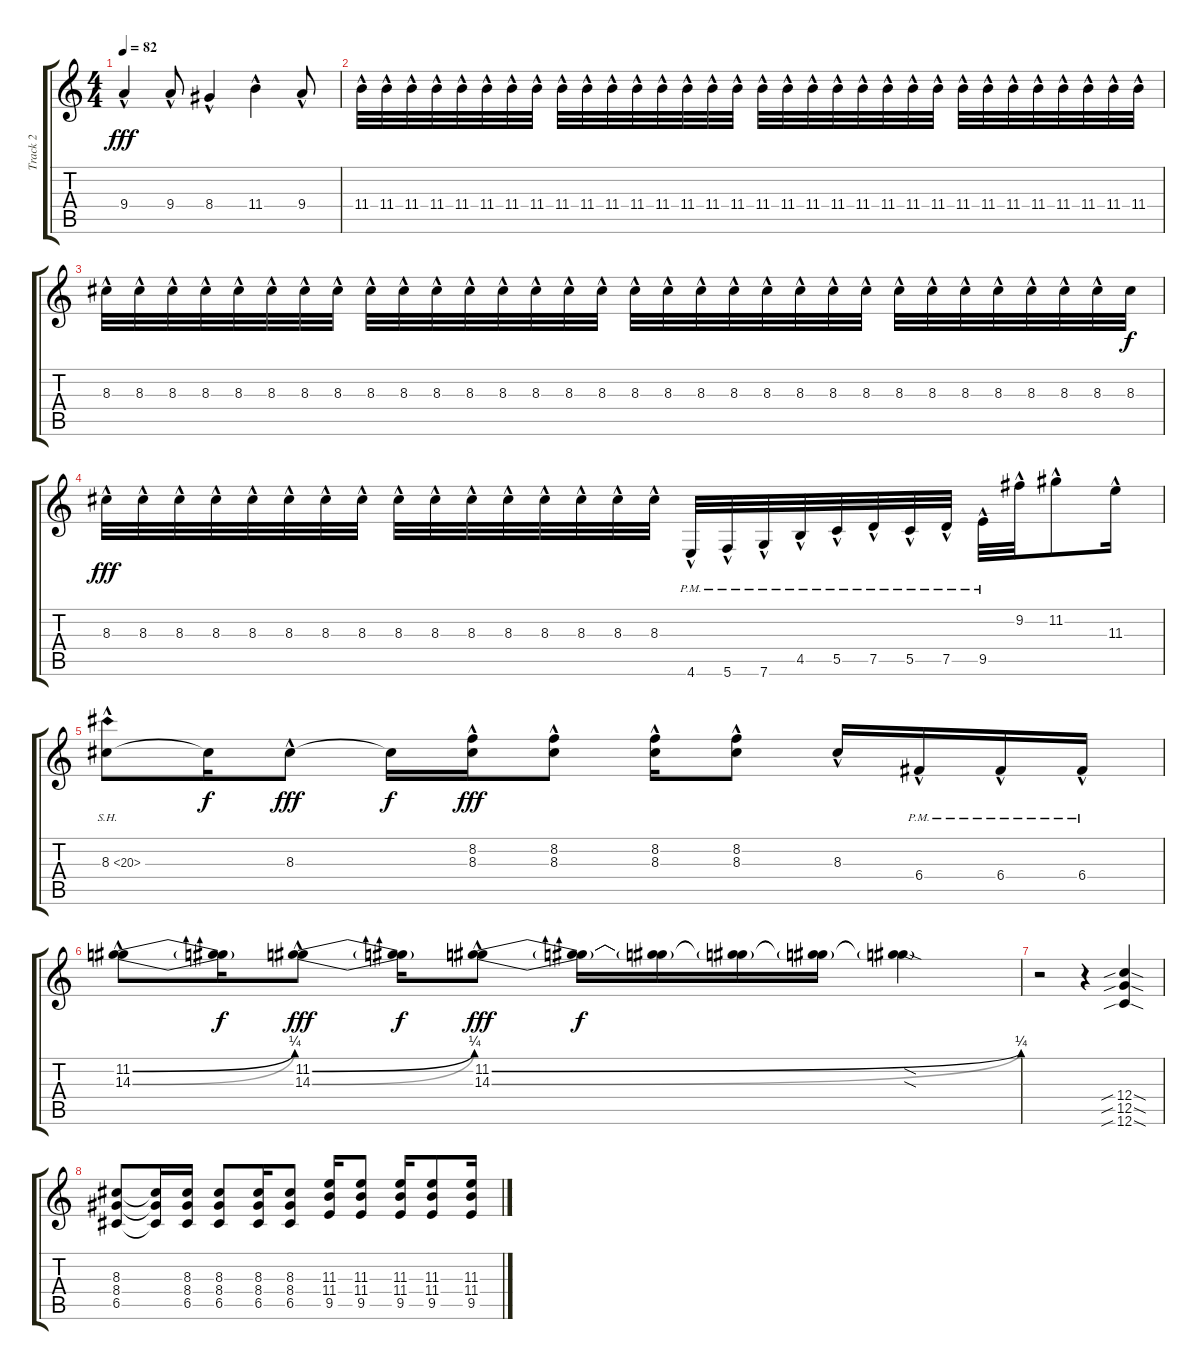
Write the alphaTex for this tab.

\track ("Track 2" "Track 2") {instrument distortionguitar}
\staff {score tabs}
\tuning (D4 A3 F3 C3 G2 C2) {hide}
\ts (4 4)
\tempo 82
\clef g2
\ks c
9.4{hac}.4{dy fff} 9.4{hac}.8 8.4{hac}.4 11.4{hac}.4 9.4{hac}.8 |
11.4{hac}.32 11.4{hac}.32 11.4{hac}.32 11.4{hac}.32 11.4{hac}.32 11.4{hac}.32 11.4{hac}.32 11.4{hac}.32 11.4{hac}.32 11.4{hac}.32 11.4{hac}.32 11.4{hac}.32 11.4{hac}.32 11.4{hac}.32 11.4{hac}.32 11.4{hac}.32 11.4{hac}.32 11.4{hac}.32 11.4{hac}.32 11.4{hac}.32 11.4{hac}.32 11.4{hac}.32 11.4{hac}.32 11.4{hac}.32 11.4{hac}.32 11.4{hac}.32 11.4{hac}.32 11.4{hac}.32 11.4{hac}.32 11.4{hac}.32 11.4{hac}.32 11.4{hac}.32 |
8.3{hac}.32{volume 12} 8.3{hac}.32 8.3{hac}.32 8.3{hac}.32 8.3{hac}.32 8.3{hac}.32 8.3{hac}.32 8.3{hac}.32 8.3{hac}.32 8.3{hac}.32 8.3{hac}.32 8.3{hac}.32 8.3{hac}.32 8.3{hac}.32 8.3{hac}.32 8.3{hac}.32 8.3{hac}.32 8.3{hac}.32 8.3{hac}.32 8.3{hac}.32 8.3{hac}.32 8.3{hac}.32 8.3{hac}.32 8.3{hac}.32 8.3{hac}.32 8.3{hac}.32 8.3{hac}.32 8.3{hac}.32 8.3{hac}.32 8.3{hac}.32 8.3{hac}.32 8.3.32{dy f} |
8.3{hac}.32{dy fff} 8.3{hac}.32 8.3{hac}.32 8.3{hac}.32 8.3{hac}.32 8.3{hac}.32 8.3{hac}.32 8.3{hac}.32 8.3{hac}.32 8.3{hac}.32 8.3{hac}.32 8.3{hac}.32 8.3{hac}.32 8.3{hac}.32 8.3{hac}.32 8.3{hac}.32 4.6{hac pm}.32 5.6{hac pm}.32 7.6{hac pm}.32 4.5{hac pm}.32 5.5{hac pm}.32 7.5{hac pm}.32 5.5{hac pm}.32 7.5{hac pm}.32 9.5{hac pm}.32 9.2{hac}.32 11.2{hac}.8 11.3{hac}.16 |
8.3{sh 12 hac}.8 8.3{t}.16{dy f} 8.3{hac}.8{dy fff} 8.3{t}.16{dy f} (8.2{hac} 8.3{hac}).16{dy fff} (8.2{hac} 8.3{hac}).8 (8.2{hac} 8.3{hac}).16 (8.2{hac} 8.3{hac}).8 8.3{hac}.16 6.4{hac pm}.16 6.4{hac pm}.16 6.4{hac pm}.16 |
(11.2{be (bend 0 0 60 1) hac} 14.3{be (bend 0 0 60 1) hac}).8 (11.2{t} 14.3{t}).16{dy f} (11.2{be (bend 0 0 60 1) hac} 14.3{be (bend 0 0 60 1) hac}).8{dy fff} (11.2{t} 14.3{t}).16{dy f} (11.2{be (bend 0 0 60 1) hac} 14.3{be (bend 0 0 60 1) hac}).8{dy fff} (11.2{t} 14.3{t}).16{dy f} (11.2{t} 14.3{t}).16 (11.2{t} 14.3{t}).16 (11.2{t} 14.3{t}).16 (11.2{sod t} 14.3{sod t}).4 |
r.2 r.4 (12.4{sib sod} 12.5{sib sod} 12.6{sib sod}).4{volume 7 instrument overdrivenguitar} |
(8.3 8.4 6.5).8 (8.3{t} 8.4{t} 6.5{t}).16 (8.3 8.4 6.5).16 (8.3 8.4 6.5).8 (8.3 8.4 6.5).16 (8.3 8.4 6.5).8 (11.3 11.4 9.5).16 (11.3 11.4 9.5).8 (11.3 11.4 9.5).16 (11.3 11.4 9.5).8 (11.3 11.4 9.5).16
